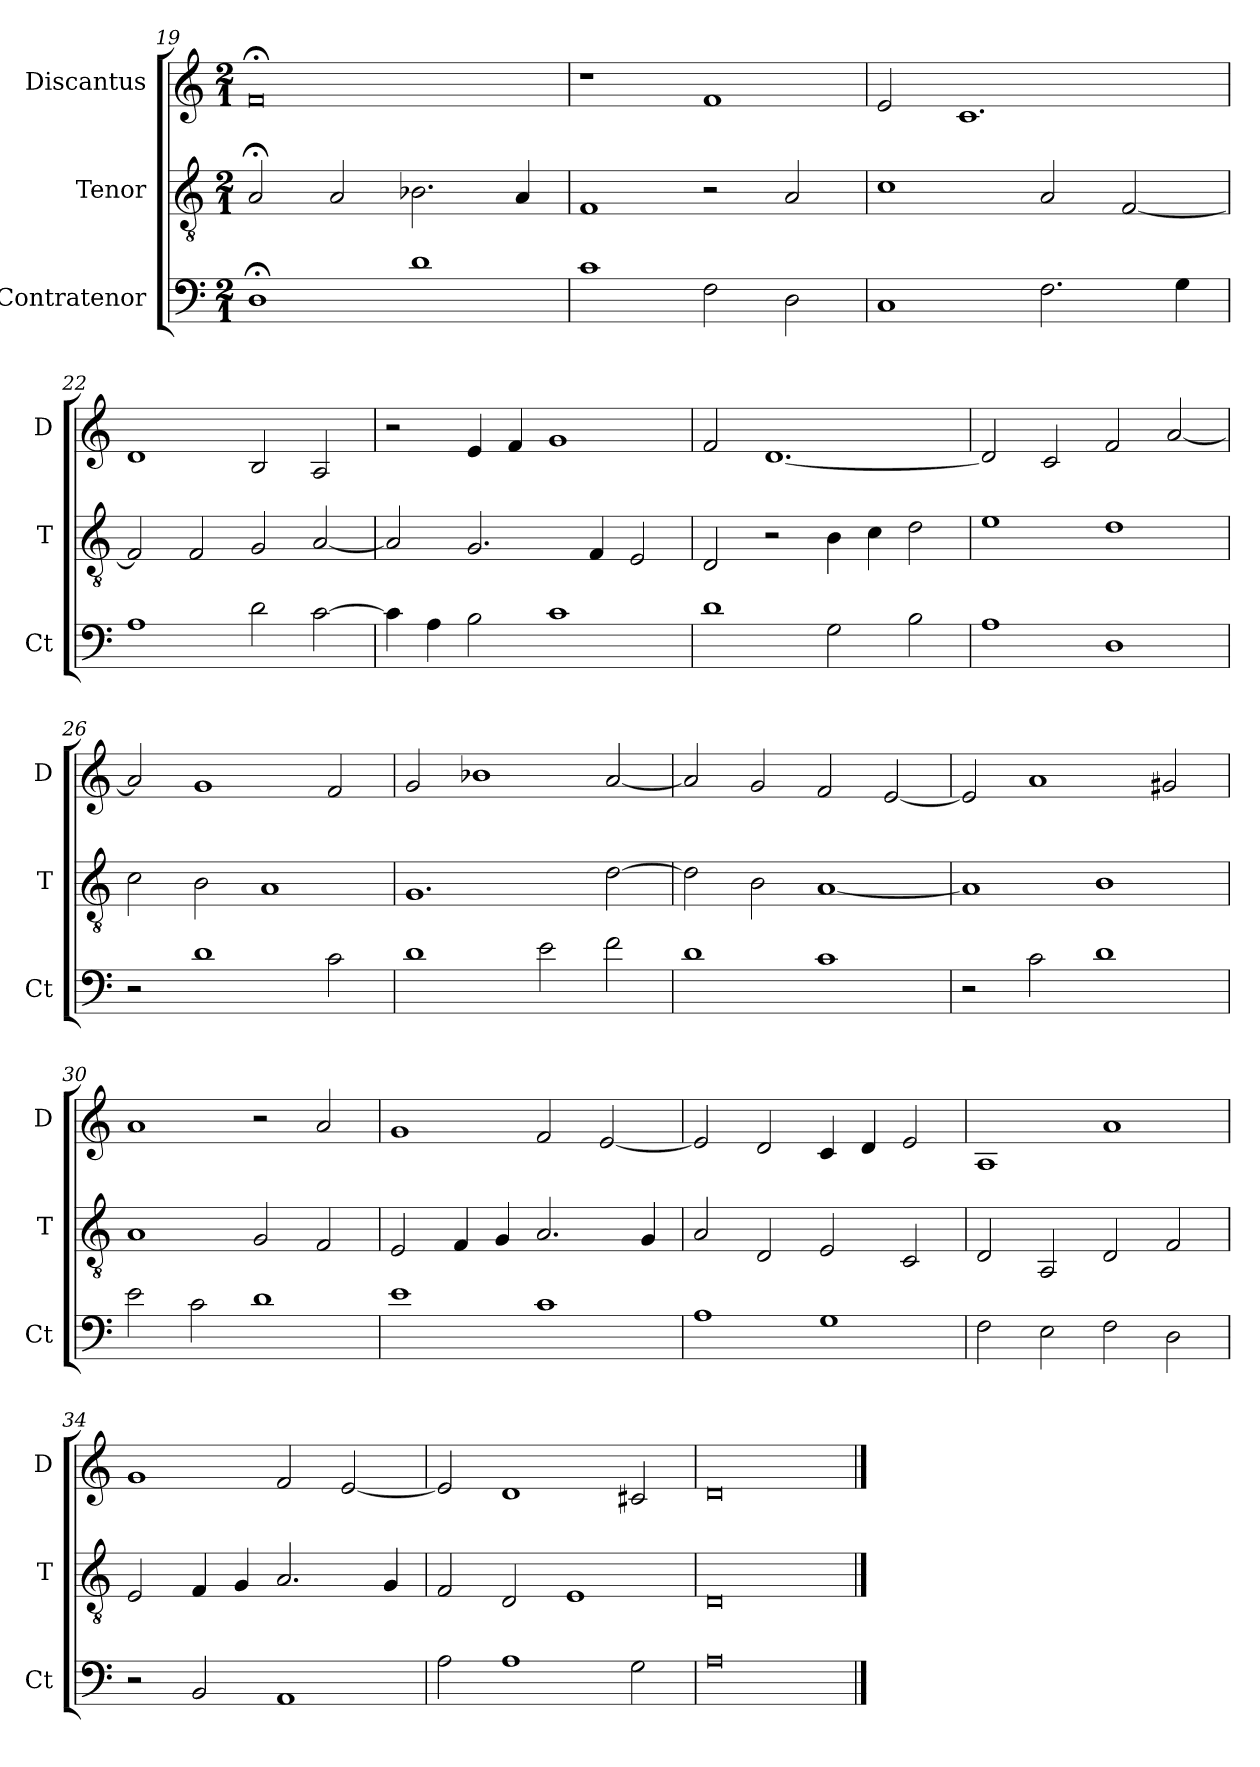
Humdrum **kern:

**kern	**kern	**kern
*part3	*part2	*part1
*staff3	*staff2	*staff1
*I"Contratenor	*I"Tenor	*I"Discantus
*I'Ct	*I'T	*I'D
*clefF4	*clefGv2	*clefG2
*k[]	*k[]	*k[]
*M2/1	*M2/1	*M2/1
=19	=19	=19
1D;<	2A;</	0f;<
.	2A/	.
1d	2.B-X\	.
.	4A/	.
=20	=20	=20
1c	1F	1r
2F\	2r	1f
2D\	2A/	.
=21	=21	=21
1C	1c	2e/
.	.	1.c
2.F\	2A/	.
.	[2F/	.
4G\	.	.
=22	=22	=22
1A	2F/]	1d
.	2F/	.
2d\	2G/	2B/
[2c\	[2A/	2A/
=23	=23	=23
4c\]	2A/]	2r
4A\	.	.
2B\	2.G/	4e/
.	.	4f/
1c	.	1g
.	4F/	.
.	2E/	.
=24	=24	=24
1d	2D/	2f/
.	2r	[1.d
2G\	4B\	.
.	4c\	.
2B\	2d\	.
=25	=25	=25
1A	1e	2d/]
.	.	2c/
1D	1d	2f/
.	.	[2a/
=26	=26	=26
2r	2c\	2a/]
1d	2B\	1g
.	1A	.
2c\	.	2f/
=27	=27	=27
1d	1.G	2g/
.	.	1b-X
2e\	.	.
2f\	[2d\	[2a/
=28	=28	=28
1d	2d\]	2a/]
.	2B\	2g/
1c	[1A	2f/
.	.	[2e/
=29	=29	=29
2r	1A]	2e/]
2c\	.	1a
1d	1B	.
.	.	2g#X/
=30	=30	=30
2e\	1A	1a
2c\	.	.
1d	2G/	2r
.	2F/	2a/
=31	=31	=31
1e	2E/	1g
.	4F/	.
.	4G/	.
1c	2.A/	2f/
.	.	[2e/
.	4G/	.
=32	=32	=32
1A	2A/	2e/]
.	2D/	2d/
1G	2E/	4c/
.	.	4d/
.	2C/	2e/
=33	=33	=33
2F\	2D/	1A
2E\	2AA/	.
2F\	2D/	1a
2D\	2F/	.
=34	=34	=34
2r	2E/	1g
2BB/	4F/	.
.	4G/	.
1AA	2.A/	2f/
.	.	[2e/
.	4G/	.
=35	=35	=35
2A\	2F/	2e/]
1A	2D/	1d
.	1E	.
2G\	.	2c#X/
=36	=36	=36
0A	0D	0d
==	==	==
*-	*-	*-
